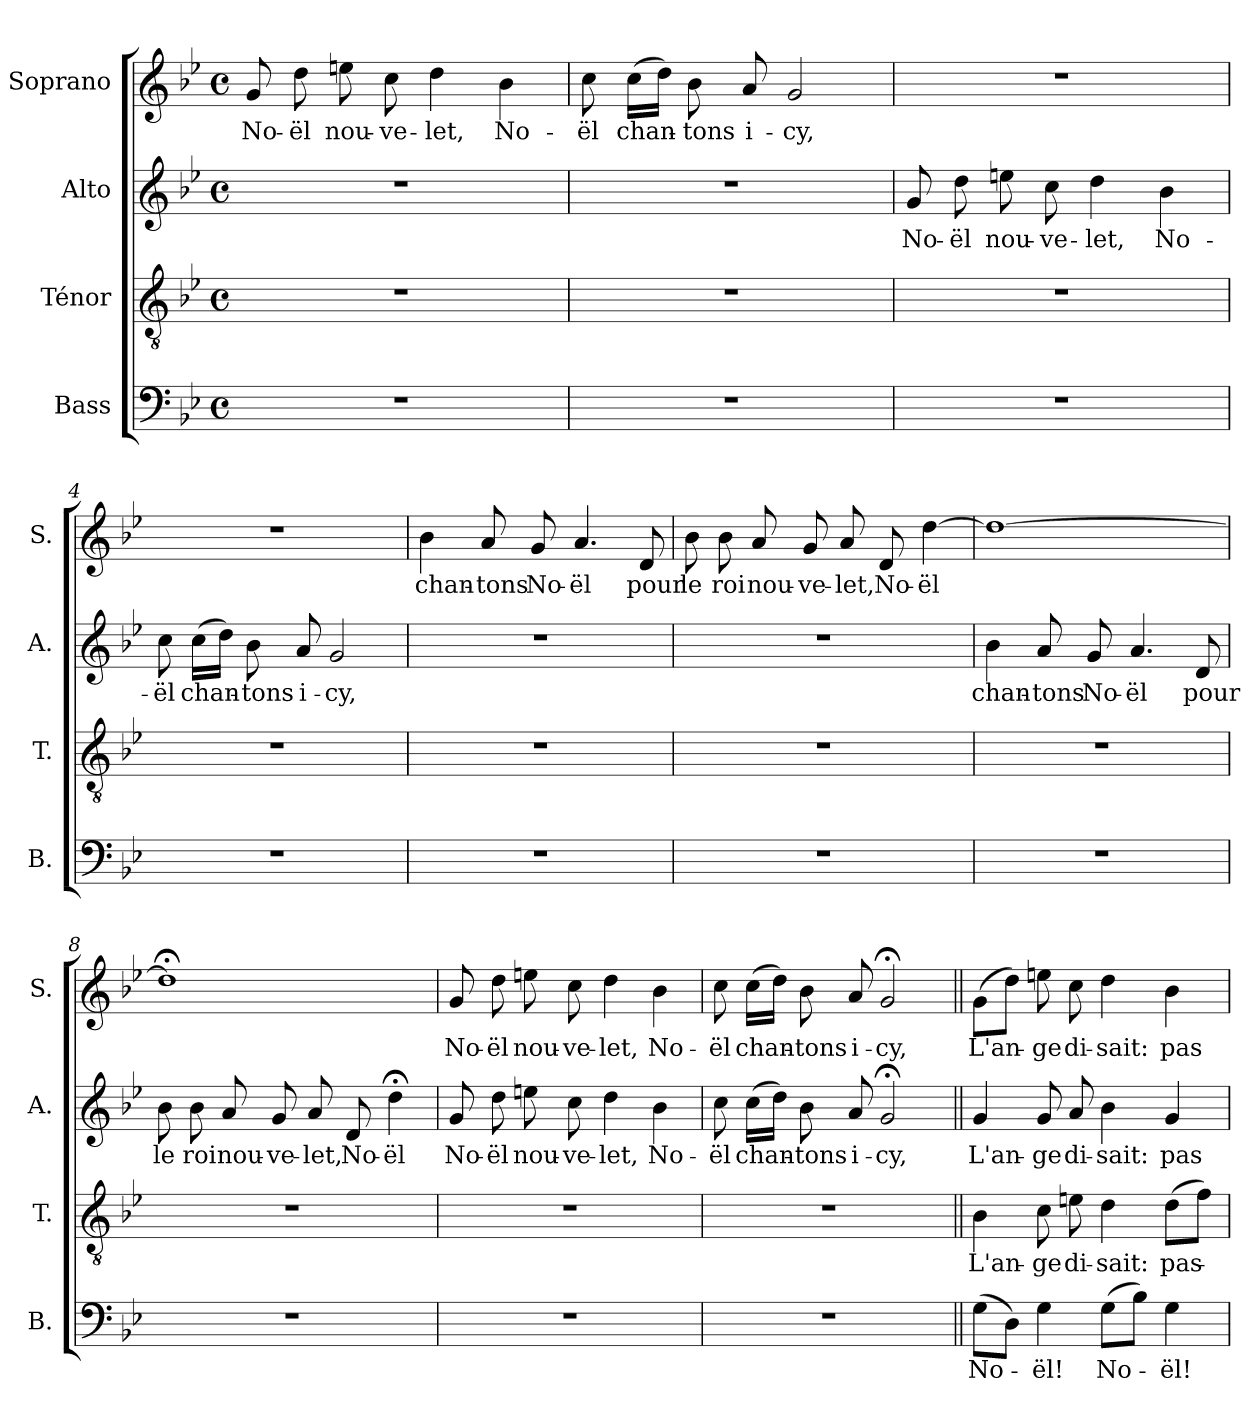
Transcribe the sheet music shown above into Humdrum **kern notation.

**kern	**text	**kern	**text	**kern	**text	**kern	**text
*part4	*part4	*part3	*part3	*part2	*part2	*part1	*part1
*staff4	*staff4	*staff3	*staff3	*staff2	*staff2	*staff1	*staff1
*I"Bass	*	*I"Ténor	*	*I"Alto	*	*I"Soprano	*
*I'B.	*	*I'T.	*	*I'A.	*	*I'S.	*
*clefF4	*	*clefGv2	*	*clefG2	*	*clefG2	*
*k[b-e-]	*	*k[b-e-]	*	*k[b-e-]	*	*k[b-e-]	*
*M4/4	*	*M4/4	*	*M4/4	*	*M4/4	*
*met(c)	*	*met(c)	*	*met(c)	*	*met(c)	*
*MM90	*	*MM90	*	*MM90	*	*MM90	*
=1	=1	=1	=1	=1	=1	=1	=1
!	!	!	!	!	!	!	!LO:LY:b
1r	.	1r	.	1r	.	8g/	No-
!	!	!	!	!	!	!	!LO:LY:b
.	.	.	.	.	.	8dd\	-ël
!	!	!	!	!	!	!	!LO:LY:b
.	.	.	.	.	.	8een\	nou-
!	!	!	!	!	!	!	!LO:LY:b
.	.	.	.	.	.	8cc\	-ve-
!	!	!	!	!	!	!	!LO:LY:b
.	.	.	.	.	.	4dd\	-let,
!	!	!	!	!	!	!	!LO:LY:b
.	.	.	.	.	.	4b-\	No-
=2	=2	=2	=2	=2	=2	=2	=2
!	!	!	!	!	!	!	!LO:LY:b
1r	.	1r	.	1r	.	8cc\	-ël
!	!	!	!	!	!	!	!LO:LY:b
.	.	.	.	.	.	(16cc\LL	chan-
.	.	.	.	.	.	16dd\JJ)	.
!	!	!	!	!	!	!	!LO:LY:b
.	.	.	.	.	.	8b-\	-tons
!	!	!	!	!	!	!	!LO:LY:b
.	.	.	.	.	.	8a/	i-
!	!	!	!	!	!	!	!LO:LY:b
.	.	.	.	.	.	2g/	-cy,
=3	=3	=3	=3	=3	=3	=3	=3
!	!	!	!	!	!LO:LY:b	!	!
1r	.	1r	.	8g/	No-	1r	.
!	!	!	!	!	!LO:LY:b	!	!
.	.	.	.	8dd\	-ël	.	.
!	!	!	!	!	!LO:LY:b	!	!
.	.	.	.	8een\	nou-	.	.
!	!	!	!	!	!LO:LY:b	!	!
.	.	.	.	8cc\	-ve-	.	.
!	!	!	!	!	!LO:LY:b	!	!
.	.	.	.	4dd\	-let,	.	.
!	!	!	!	!	!LO:LY:b	!	!
.	.	.	.	4b-\	No-	.	.
=4	=4	=4	=4	=4	=4	=4	=4
!	!	!	!	!	!LO:LY:b	!	!
1r	.	1r	.	8cc\	-ël	1r	.
!	!	!	!	!	!LO:LY:b	!	!
.	.	.	.	(16cc\LL	chan-	.	.
.	.	.	.	16dd\JJ)	.	.	.
!	!	!	!	!	!LO:LY:b	!	!
.	.	.	.	8b-\	-tons	.	.
!	!	!	!	!	!LO:LY:b	!	!
.	.	.	.	8a/	i-	.	.
!	!	!	!	!	!LO:LY:b	!	!
.	.	.	.	2g/	-cy,	.	.
!!LO:LB:g=z
=5	=5	=5	=5	=5	=5	=5	=5
!	!	!	!	!	!	!	!LO:LY:b
1r	.	1r	.	1r	.	4b-\	chan-
!	!	!	!	!	!	!	!LO:LY:b
.	.	.	.	.	.	8a/	-tons
!	!	!	!	!	!	!	!LO:LY:b
.	.	.	.	.	.	8g/	No-
!	!	!	!	!	!	!	!LO:LY:b
.	.	.	.	.	.	4.a/	-ël
!	!	!	!	!	!	!	!LO:LY:b
.	.	.	.	.	.	8d/	pour
=6	=6	=6	=6	=6	=6	=6	=6
!	!	!	!	!	!	!	!LO:LY:b
1r	.	1r	.	1r	.	8b-\	le
!	!	!	!	!	!	!	!LO:LY:b
.	.	.	.	.	.	8b-\	roi
!	!	!	!	!	!	!	!LO:LY:b
.	.	.	.	.	.	8a/	nou-
!	!	!	!	!	!	!	!LO:LY:b
.	.	.	.	.	.	8g/	-ve-
!	!	!	!	!	!	!	!LO:LY:b
.	.	.	.	.	.	8a/	-let,
!	!	!	!	!	!	!	!LO:LY:b
.	.	.	.	.	.	8d/	No-
!	!	!	!	!	!	!	!LO:LY:b
.	.	.	.	.	.	[4dd\	-ël
=7	=7	=7	=7	=7	=7	=7	=7
!	!	!	!	!	!LO:LY:b	!	!
1r	.	1r	.	4b-\	chan-	1dd_	.
!	!	!	!	!	!LO:LY:b	!	!
.	.	.	.	8a/	-tons	.	.
!	!	!	!	!	!LO:LY:b	!	!
.	.	.	.	8g/	No-	.	.
!	!	!	!	!	!LO:LY:b	!	!
.	.	.	.	4.a/	-ël	.	.
!	!	!	!	!	!LO:LY:b	!	!
.	.	.	.	8d/	pour	.	.
=8	=8	=8	=8	=8	=8	=8	=8
!	!	!	!	!	!LO:LY:b	!	!
1r	.	1r	.	8b-\	le	1dd;<]	.
!	!	!	!	!	!LO:LY:b	!	!
.	.	.	.	8b-\	roi	.	.
!	!	!	!	!	!LO:LY:b	!	!
.	.	.	.	8a/	nou-	.	.
!	!	!	!	!	!LO:LY:b	!	!
.	.	.	.	8g/	-ve-	.	.
!	!	!	!	!	!LO:LY:b	!	!
.	.	.	.	8a/	-let,	.	.
!	!	!	!	!	!LO:LY:b	!	!
.	.	.	.	8d/	No-	.	.
!	!	!	!	!	!LO:LY:b	!	!
.	.	.	.	4dd;<\	-ël	.	.
!!LO:LB:g=z
=9	=9	=9	=9	=9	=9	=9	=9
!	!	!	!	!	!LO:LY:b	!	!LO:LY:b
1r	.	1r	.	8g/	No-	8g/	No-
!	!	!	!	!	!LO:LY:b	!	!LO:LY:b
.	.	.	.	8dd\	-ël	8dd\	-ël
!	!	!	!	!	!LO:LY:b	!	!LO:LY:b
.	.	.	.	8een\	nou-	8een\	nou-
!	!	!	!	!	!LO:LY:b	!	!LO:LY:b
.	.	.	.	8cc\	-ve-	8cc\	-ve-
!	!	!	!	!	!LO:LY:b	!	!LO:LY:b
.	.	.	.	4dd\	-let,	4dd\	-let,
!	!	!	!	!	!LO:LY:b	!	!LO:LY:b
.	.	.	.	4b-\	No-	4b-\	No-
=10	=10	=10	=10	=10	=10	=10	=10
!	!	!	!	!	!LO:LY:b	!	!LO:LY:b
1r	.	1r	.	8cc\	-ël	8cc\	-ël
!	!	!	!	!	!LO:LY:b	!	!LO:LY:b
.	.	.	.	(16cc\LL	chan-	(16cc\LL	chan-
.	.	.	.	16dd\JJ)	.	16dd\JJ)	.
!	!	!	!	!	!LO:LY:b	!	!LO:LY:b
.	.	.	.	8b-\	-tons	8b-\	-tons
!	!	!	!	!	!LO:LY:b	!	!LO:LY:b
.	.	.	.	8a/	i-	8a/	i-
!	!	!	!	!	!LO:LY:b	!	!LO:LY:b
.	.	.	.	2g;</	-cy,	2g;</	-cy,
!!LO:PB:g=z
=11||	=11||	=11||	=11||	=11||	=11||	=11||	=11||
!	!LO:LY:b	!	!LO:LY:b	!	!LO:LY:b	!	!LO:LY:b
(8G\L	No-	4B-\	L'an-	4g/	L'an-	(8g\L	L'an-
8D\J)	.	.	.	.	.	8dd\J)	.
!	!LO:LY:b	!	!LO:LY:b	!	!LO:LY:b	!	!LO:LY:b
4G\	-ël!	8c\	-ge	8g/	-ge	8een\	-ge
!	!	!	!LO:LY:b	!	!LO:LY:b	!	!LO:LY:b
.	.	8en\	di-	8a/	di-	8cc\	di-
!	!LO:LY:b	!	!LO:LY:b	!	!LO:LY:b	!	!LO:LY:b
(8G\L	No-	4d\	-sait:	4b-\	-sait:	4dd\	-sait:
8B-\J)	.	.	.	.	.	.	.
!	!LO:LY:b	!	!LO:LY:b	!	!LO:LY:b	!	!LO:LY:b
4G\	-ël!	(8d\L	pas-	4g/	pas-	4b-\	pas-
.	.	8f\J)	.	.	.	.	.
=	=	=	=	=	=	=	=
*-	*-	*-	*-	*-	*-	*-	*-
